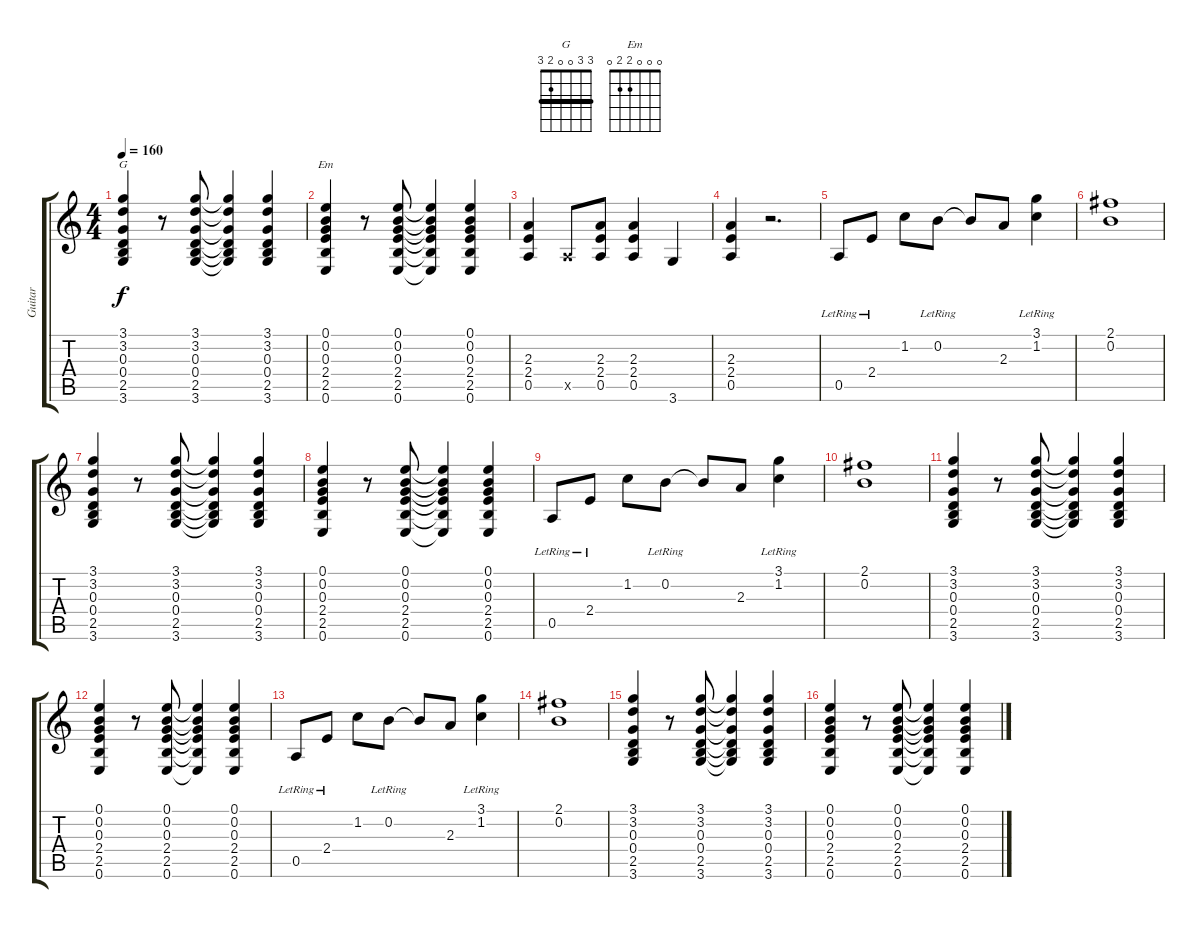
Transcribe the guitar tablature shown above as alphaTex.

\track ("Guitar" "Guitar") {instrument overdrivenguitar}
\staff {score tabs}
\tuning (E4 B3 G3 D3 A2 E2) {hide}
\chord ("G" 3 3 0 0 2 3) {barre 3}
\chord ("Em" 0 0 0 2 2 0)
\ts (4 4)
\tempo 160
\clef g2
\ks c
(3.1 3.2 0.3 0.4 2.5 3.6).4{ch "G" dy f} r.8 (3.1 3.2 0.3 0.4 2.5 3.6).8 (3.1{t} 3.2{t} 0.3{t} 0.4{t} 2.5{t} 3.6{t}).4 (3.1 3.2 0.3 0.4 2.5 3.6).4 |
(0.1 0.2 0.3 2.4 2.5 0.6).4{ch "Em"} r.8 (0.1 0.2 0.3 2.4 2.5 0.6).8 (0.1{t} 0.2{t} 0.3{t} 2.4{t} 2.5{t} 0.6{t}).4 (0.1 0.2 0.3 2.4 2.5 0.6).4 |
(2.3 2.4 0.5).4 0.5{x}.8 (2.3 2.4 0.5).8 (2.3 2.4 0.5).4 3.6.4 |
(2.3 2.4 0.5).4 r.2{d} |
0.5{lr}.8 2.4{lr}.8 1.2.8 0.2{lr}.8 0.2{t}.8 2.3.8 (3.1{lr} 1.2).4 |
(2.1 0.2).1 |
(3.1 3.2 0.3 0.4 2.5 3.6).4 r.8 (3.1 3.2 0.3 0.4 2.5 3.6).8 (3.1{t} 3.2{t} 0.3{t} 0.4{t} 2.5{t} 3.6{t}).4 (3.1 3.2 0.3 0.4 2.5 3.6).4 |
(0.1 0.2 0.3 2.4 2.5 0.6).4 r.8 (0.1 0.2 0.3 2.4 2.5 0.6).8 (0.1{t} 0.2{t} 0.3{t} 2.4{t} 2.5{t} 0.6{t}).4 (0.1 0.2 0.3 2.4 2.5 0.6).4 |
0.5{lr}.8 2.4{lr}.8 1.2.8 0.2{lr}.8 0.2{t}.8 2.3.8 (3.1{lr} 1.2).4 |
(2.1 0.2).1 |
(3.1 3.2 0.3 0.4 2.5 3.6).4 r.8 (3.1 3.2 0.3 0.4 2.5 3.6).8 (3.1{t} 3.2{t} 0.3{t} 0.4{t} 2.5{t} 3.6{t}).4 (3.1 3.2 0.3 0.4 2.5 3.6).4 |
(0.1 0.2 0.3 2.4 2.5 0.6).4 r.8 (0.1 0.2 0.3 2.4 2.5 0.6).8 (0.1{t} 0.2{t} 0.3{t} 2.4{t} 2.5{t} 0.6{t}).4 (0.1 0.2 0.3 2.4 2.5 0.6).4 |
0.5{lr}.8 2.4{lr}.8 1.2.8 0.2{lr}.8 0.2{t}.8 2.3.8 (3.1{lr} 1.2).4 |
(2.1 0.2).1 |
(3.1 3.2 0.3 0.4 2.5 3.6).4 r.8 (3.1 3.2 0.3 0.4 2.5 3.6).8 (3.1{t} 3.2{t} 0.3{t} 0.4{t} 2.5{t} 3.6{t}).4 (3.1 3.2 0.3 0.4 2.5 3.6).4 |
(0.1 0.2 0.3 2.4 2.5 0.6).4 r.8 (0.1 0.2 0.3 2.4 2.5 0.6).8 (0.1{t} 0.2{t} 0.3{t} 2.4{t} 2.5{t} 0.6{t}).4 (0.1 0.2 0.3 2.4 2.5 0.6).4
